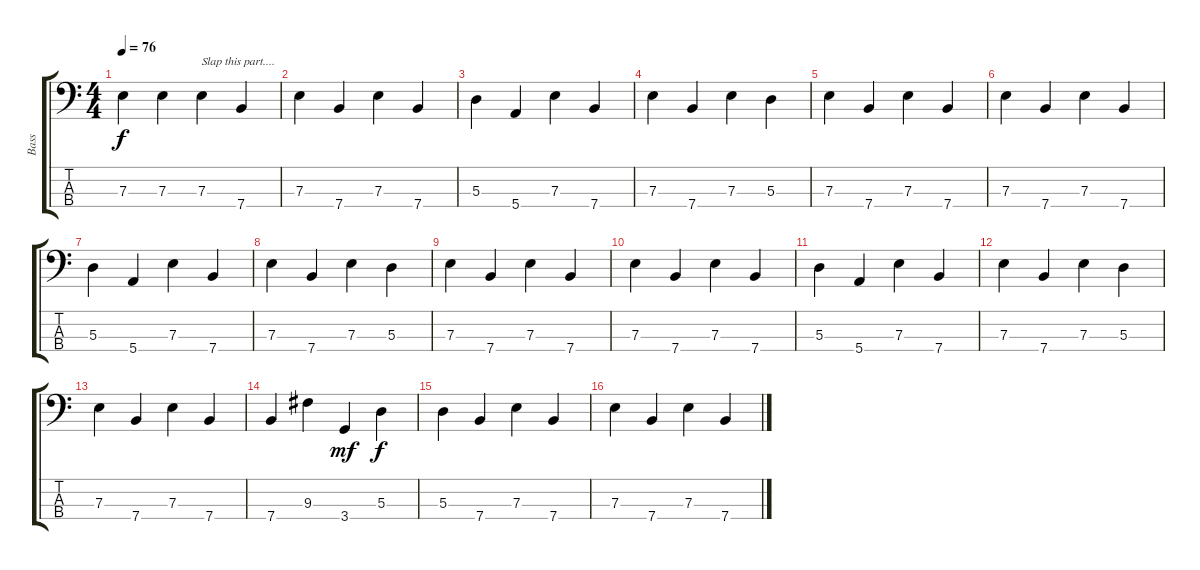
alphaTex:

\track ("Bass" "Bass") {instrument fretlessbass}
\staff {score tabs}
\tuning (G2 D2 A1 E1) {hide}
\ts (4 4)
\tempo 76
\clef f4
\ks c
7.3.4{dy f} 7.3.4 7.3.4{txt "Slap this part...." instrument slapbass1} 7.4.4 |
7.3.4 7.4.4 7.3.4 7.4.4 |
5.3.4 5.4.4 7.3.4 7.4.4 |
7.3.4 7.4.4 7.3.4 5.3.4 |
7.3.4 7.4.4 7.3.4 7.4.4 |
7.3.4 7.4.4 7.3.4 7.4.4 |
5.3.4 5.4.4 7.3.4 7.4.4 |
7.3.4 7.4.4 7.3.4 5.3.4 |
7.3.4 7.4.4 7.3.4 7.4.4 |
7.3.4 7.4.4 7.3.4 7.4.4 |
5.3.4 5.4.4 7.3.4 7.4.4 |
7.3.4 7.4.4 7.3.4 5.3.4 |
7.3.4 7.4.4 7.3.4 7.4.4 |
7.4.4 9.3.4 3.4.4{dy mf} 5.3.4{dy f} |
5.3.4 7.4.4 7.3.4 7.4.4 |
7.3.4 7.4.4 7.3.4 7.4.4
